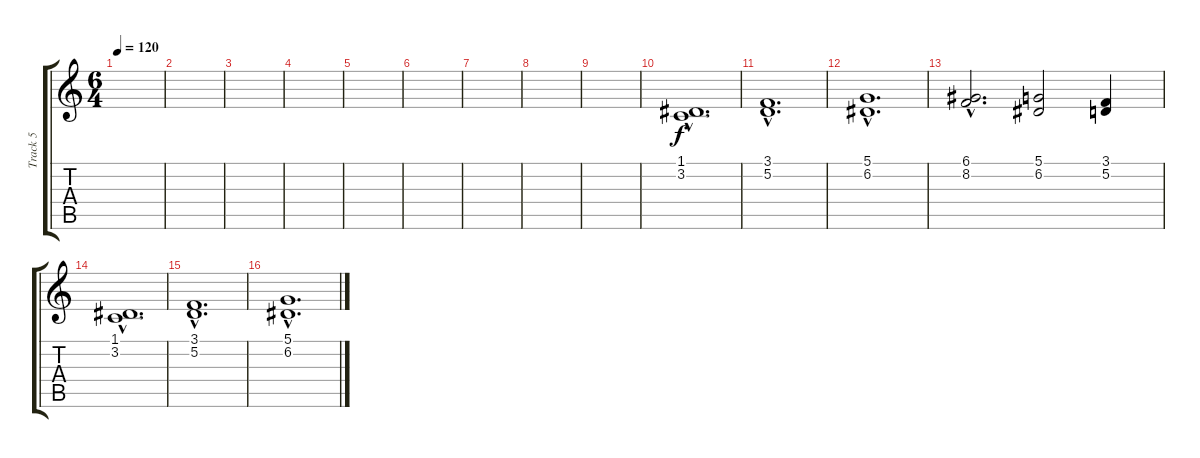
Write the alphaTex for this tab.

\track ("Track 5" "Track 5") {instrument stringensemble2}
\staff {score tabs}
\tuning (D4 A3 F3 C3 G2 C2) {hide}
\ts (6 4)
\tempo 120
\clef g2
\ks c
|
|
|
|
|
|
|
|
|
(1.1{hac} 3.2{hac}).1{d} |
(3.1{hac} 5.2{hac}).1{d} |
(5.1{hac} 6.2{hac}).1{d} |
(6.1{hac} 8.2{hac}).2{d} (5.1 6.2).2 (3.1 5.2).4 |
(1.1{hac} 3.2{hac}).1{d} |
(3.1{hac} 5.2{hac}).1{d} |
(5.1{hac} 6.2{hac}).1{d}
